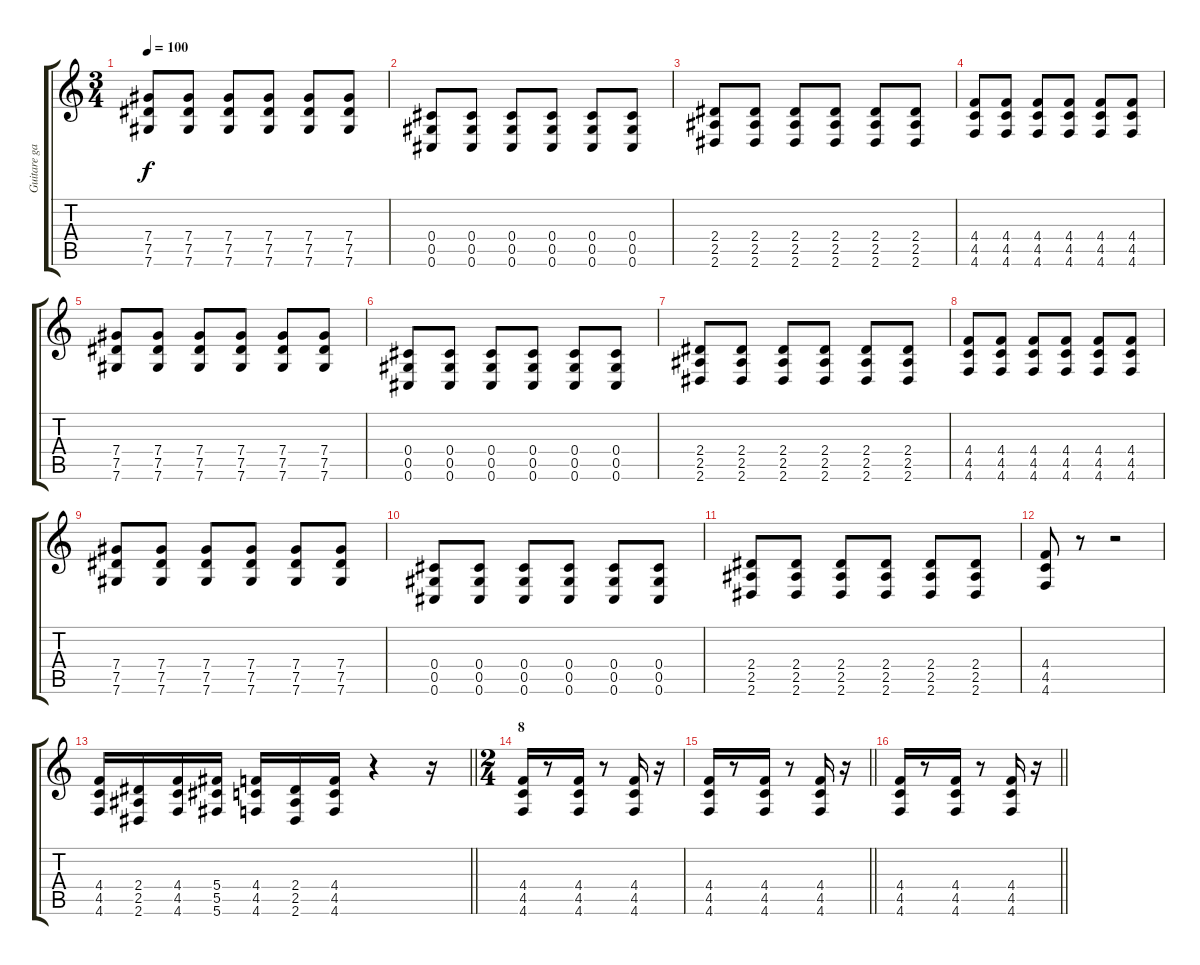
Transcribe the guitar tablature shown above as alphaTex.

\track ("Guitare gauche" "Guitare ga") {instrument distortionguitar}
\staff {score tabs}
\tuning (Eb4 Bb3 Gb3 Db3 Ab2 Db2) {hide}
\ts (3 4)
\tempo 100
\clef g2
\ks c
(7.4 7.5 7.6).8{dy f} (7.4 7.5 7.6).8 (7.4 7.5 7.6).8 (7.4 7.5 7.6).8 (7.4 7.5 7.6).8 (7.4 7.5 7.6).8 |
(0.4 0.5 0.6).8 (0.4 0.5 0.6).8 (0.4 0.5 0.6).8 (0.4 0.5 0.6).8 (0.4 0.5 0.6).8 (0.4 0.5 0.6).8 |
(2.4 2.5 2.6).8 (2.4 2.5 2.6).8 (2.4 2.5 2.6).8 (2.4 2.5 2.6).8 (2.4 2.5 2.6).8 (2.4 2.5 2.6).8 |
(4.4 4.5 4.6).8 (4.4 4.5 4.6).8 (4.4 4.5 4.6).8 (4.4 4.5 4.6).8 (4.4 4.5 4.6).8 (4.4 4.5 4.6).8 |
(7.4 7.5 7.6).8 (7.4 7.5 7.6).8 (7.4 7.5 7.6).8 (7.4 7.5 7.6).8 (7.4 7.5 7.6).8 (7.4 7.5 7.6).8 |
(0.4 0.5 0.6).8 (0.4 0.5 0.6).8 (0.4 0.5 0.6).8 (0.4 0.5 0.6).8 (0.4 0.5 0.6).8 (0.4 0.5 0.6).8 |
(2.4 2.5 2.6).8 (2.4 2.5 2.6).8 (2.4 2.5 2.6).8 (2.4 2.5 2.6).8 (2.4 2.5 2.6).8 (2.4 2.5 2.6).8 |
(4.4 4.5 4.6).8 (4.4 4.5 4.6).8 (4.4 4.5 4.6).8 (4.4 4.5 4.6).8 (4.4 4.5 4.6).8 (4.4 4.5 4.6).8 |
(7.4 7.5 7.6).8 (7.4 7.5 7.6).8 (7.4 7.5 7.6).8 (7.4 7.5 7.6).8 (7.4 7.5 7.6).8 (7.4 7.5 7.6).8 |
(0.4 0.5 0.6).8 (0.4 0.5 0.6).8 (0.4 0.5 0.6).8 (0.4 0.5 0.6).8 (0.4 0.5 0.6).8 (0.4 0.5 0.6).8 |
(2.4 2.5 2.6).8 (2.4 2.5 2.6).8 (2.4 2.5 2.6).8 (2.4 2.5 2.6).8 (2.4 2.5 2.6).8 (2.4 2.5 2.6).8 |
(4.4 4.5 4.6).8 r.8 r.2 |
\barLineRight lightlight
(4.4 4.5 4.6).16 (2.4 2.5 2.6).16 (4.4 4.5 4.6).16 (5.4 5.5 5.6).16 (4.4 4.5 4.6).16 (2.4 2.5 2.6).16 (4.4 4.5 4.6).16 r.4 r.16 |
\ts (2 4)
\section ("" "8")
(4.4 4.5 4.6).16{balance 8} r.8 (4.4 4.5 4.6).16 r.8 (4.4 4.5 4.6).16 r.16 |
\barLineRight lightlight
(4.4 4.5 4.6).16 r.8 (4.4 4.5 4.6).16 r.8 (4.4 4.5 4.6).16 r.16 |
\barLineRight lightlight
(4.4 4.5 4.6).16 r.8 (4.4 4.5 4.6).16 r.8 (4.4 4.5 4.6).16 r.16
